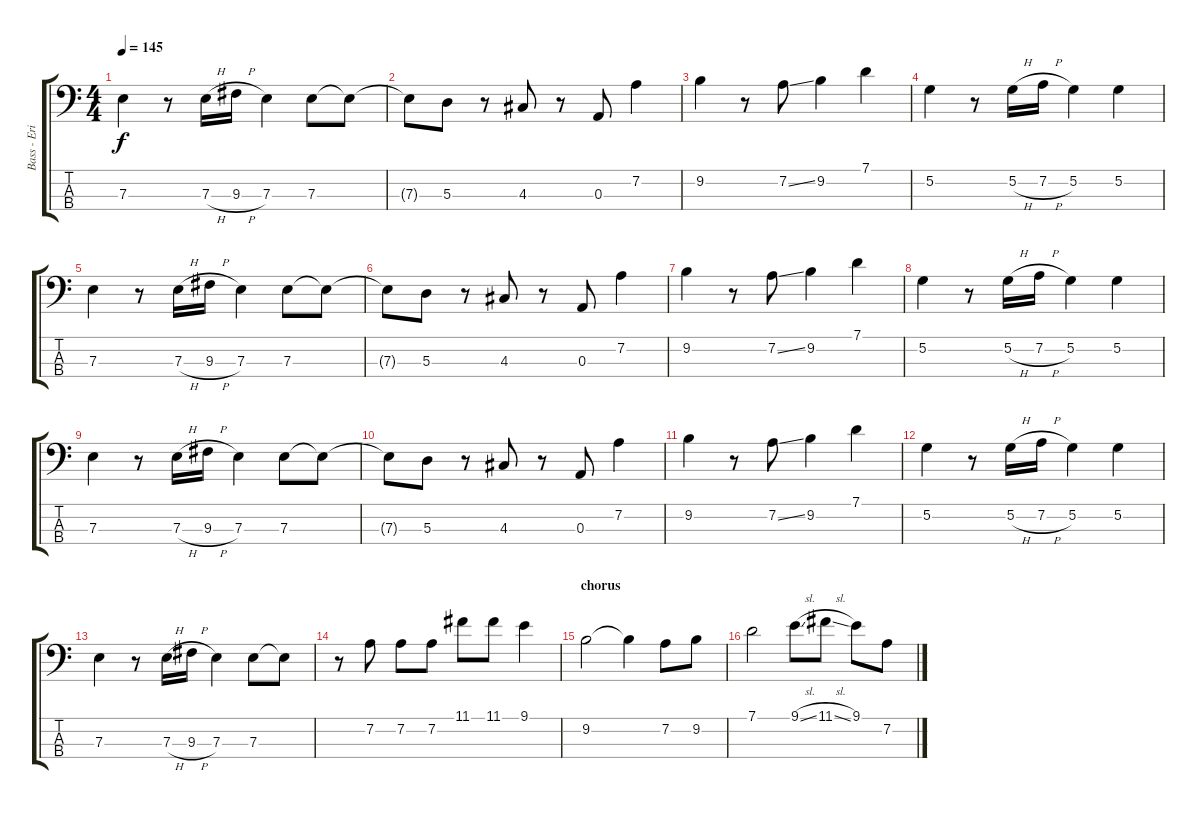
\track ("Bass - Eric Judy" "Bass - Eri") {instrument electricbassfinger}
\staff {score tabs}
\tuning (G2 D2 A1 E1) {hide}
\ts (4 4)
\tempo 145
\clef f4
\ks c
7.3.4{dy f} r.8 7.3{h}.16 9.3{h}.16 7.3.4 7.3.8 7.3{t}.8 |
7.3{t}.8 5.3.8 r.8 4.3.8 r.8 0.3.8 7.2.4 |
9.2.4 r.8 7.2{ss}.8 9.2.4 7.1.4 |
5.2.4 r.8 5.2{h}.16 7.2{h}.16 5.2.4 5.2.4 |
7.3.4 r.8 7.3{h}.16 9.3{h}.16 7.3.4 7.3.8 7.3{t}.8 |
7.3{t}.8 5.3.8 r.8 4.3.8 r.8 0.3.8 7.2.4 |
9.2.4 r.8 7.2{ss}.8 9.2.4 7.1.4 |
5.2.4 r.8 5.2{h}.16 7.2{h}.16 5.2.4 5.2.4 |
7.3.4 r.8 7.3{h}.16 9.3{h}.16 7.3.4 7.3.8 7.3{t}.8 |
7.3{t}.8 5.3.8 r.8 4.3.8 r.8 0.3.8 7.2.4 |
9.2.4 r.8 7.2{ss}.8 9.2.4 7.1.4 |
5.2.4 r.8 5.2{h}.16 7.2{h}.16 5.2.4 5.2.4 |
7.3.4 r.8 7.3{h}.16 9.3{h}.16 7.3.4 7.3.8 7.3{t}.8 |
r.8 7.2.8 7.2.8 7.2.8 11.1.8 11.1.8 9.1.4 |
\section ("" "chorus")
9.2.2 9.2{t}.4 7.2.8 9.2.8 |
7.1.2 9.1{sl}.8 11.1{sl}.8 9.1.8 7.2.8
